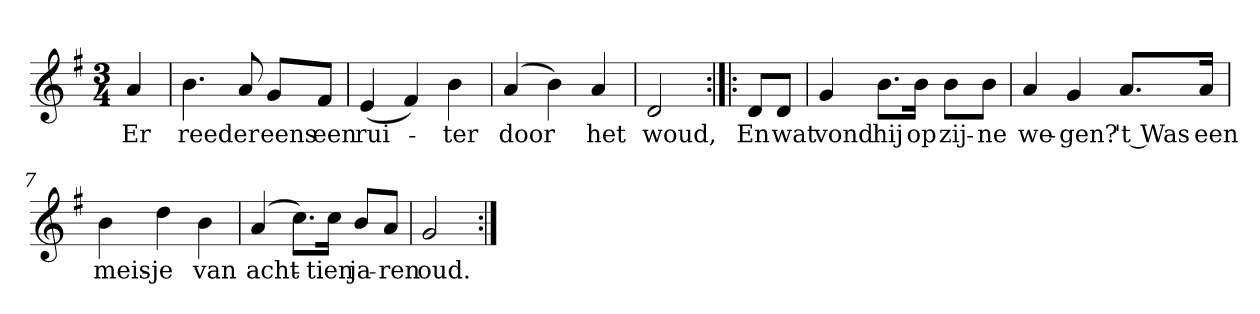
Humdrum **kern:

**kern	**text
*part1	*part1
*staff1	*staff1
*clefG2	*
*k[f#]	*
*G:	*
*M3/4	*
*MM120	*
=	=
4a	Er
=1	=1
4.b	reed
8a	er
8g/L	eens
8f#/J	een
=2	=2
(4e	rui-
4f#)	.
4b	-ter
=3	=3
(4a	door
4b)	.
4a	het
=4	=4
2d	woud,
=:|!|:	=:|!|:
8d/L	En
8d/J	wat
=5	=5
4g	vond
8.b\L	hij
16b\Jk	op
8b\L	zij-
8b\J	-ne
=6	=6
4a	we-
4g	-gen?
8.a/L	't Was
16a/Jk	een
=7	=7
4b	meis-
4dd	-je
4b	van
=8	=8
(4a	acht-
8.cc\L)	.
16cc\Jk	-tien
8b/L	ja-
8a/J	-ren
=9	=9
2g	oud.
=:|!	=:|!
*-	*-
